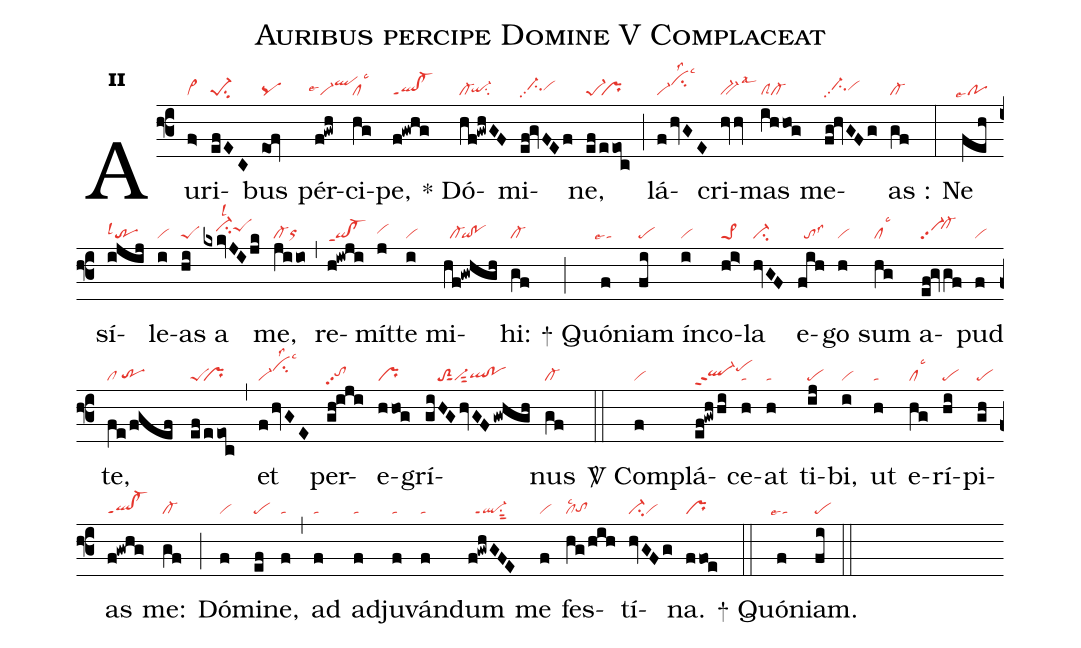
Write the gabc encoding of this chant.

name:Auribus percipe Domine V Complaceat;
office-part:re;
mode:2;
nabc-lines:1;
%%
initial-style: 1;
name: Auribus percipe Domine;
mode: 2;
office-part: Responsorium;
annotation: Resp.;
annotation: ii;
nabc-lines: 1;
%%
(f3) Au(f>|vi>)ri(efEC|pe-1su2)bus(eof|pq) pér(f!gwh|``vi-lse4qlhj)ci(hg|cllsc3)pe,(f!gwhg|ql!cl-ppt1) <sp>*</sp> Dó(hf!gwhGF|cl-`qi-hgsu2)mi(ef!gvFEf|//ci-hhpp2vihh)ne,(ef/eeoc|pe-1``pr) (;) lá(f/hvGE|vi-cihjlss2lsc3)cri(hvhv|bv-lsal3)mas(ihhog|clScl-) me(fg!hvGFg|//ci-hhpp2vihh)as :(gf|cl-) (:) Ne(feh|``polse7) sí(ijij|trlsl1)le(i|vi)as(hi|peS) a(kxkvJIjk|////ci-hilsl2peShi) me,(jiio|cl-orhg) (,) re(h!iwji|qi!cl-ppt1)mít(j|vihh)te(i|vi) mi(hf!gwhgh|//cl-`qi!po)hi:(gf|cl-) (;)
<sp>+</sp> Quón(f|``talse4)iam(fi|pe) ín(i|vi)co(hi>|pe>1)la(hvGF|ci-) e(fih|//tolss3)go(h|vi) sum(hg|cllsc3) a(ef!gvgf|vi-pp2`cl-hj)pud(f|vi) te,(fe/fgef|cl/trhg) (ef/eeoc|peS``pr) (,) et(f/hvGE|vi-cihjlss2lsc3) per(gh!iji|tohhpp2)e(hhog|pr)grí(giHGhvGF/gwhgh|////toS2sut1vi-sut2qlhg!pohg)nus(gf|cl-) (::)

<sp>V/</sp> Com(f|vi)plá(ef!gwhhi|ql-hhppt2pehj)ce(h|ta)at(h|ta) ti(ij|pe)bi,(i|vi) ut(h|ta) e(hg|cllsc3)rí(hi|pe)pi(gh|pe)as(f!gwhg|ql!cl-ppt1) me:(gf|cl-) (;) Dó(f|vi)mi(ef|pe)ne,(f|ta) (,) ad(f|ta) ad(f|ta)ju(f|ta)ván(f|ta)dum(f!gwhGFE|//ql-ppt1su1sut2) me(f|vi) fes(hg/hih|cllsc2tohg)tí(hvGFg|ci-vi)na.(ffoe|pr) (::)
<sp>+</sp> Quón(f|``talse4)iam.(fi|pe) (::)
